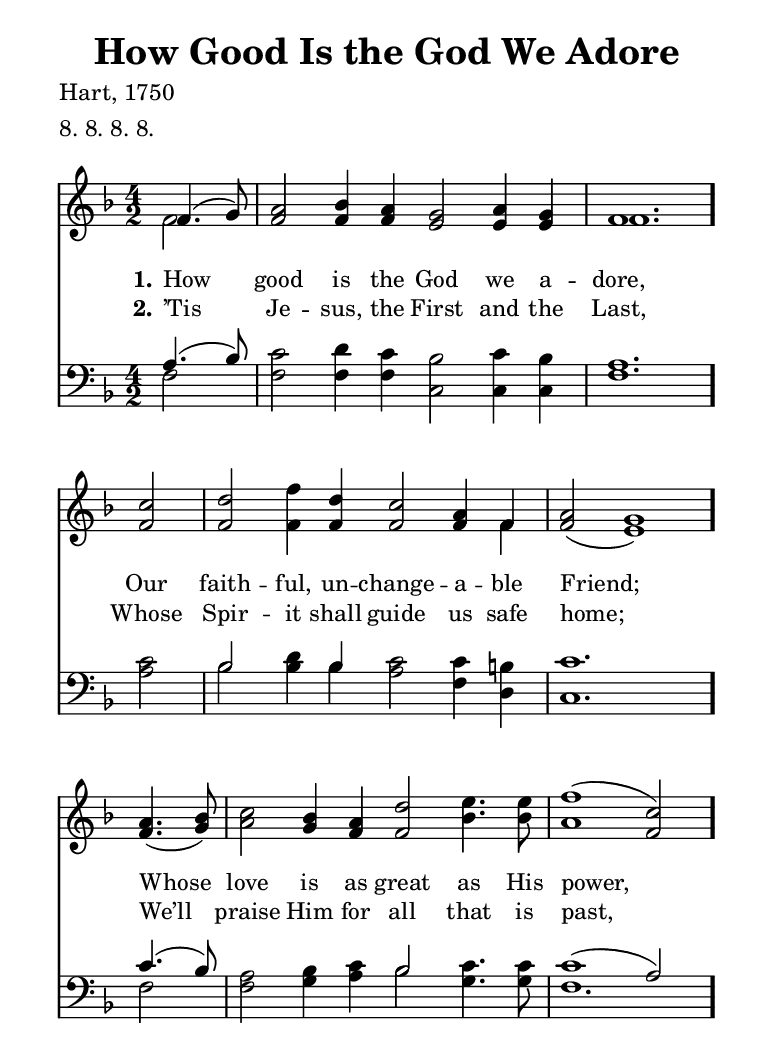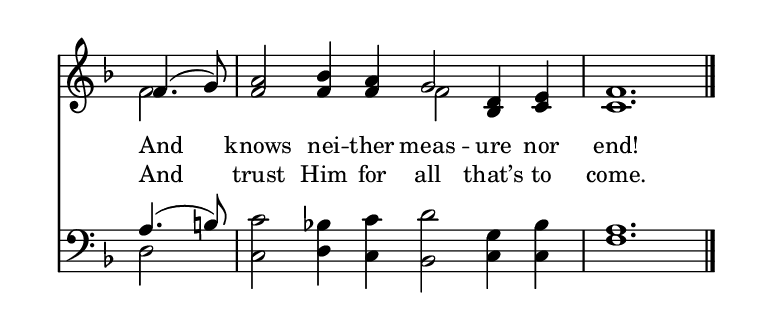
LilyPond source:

\include "common/global.ily"
\paper {
  \include "common/paper.ily"
  ragged-bottom = ##t
  systems-per-page = #(cond (is-eogsized 1) (#t #f))
  page-count = #(cond (is-eogsized 2) (#t #f))
}

\header{
  hymnnumber = "216"
  title = "How Good Is the God We Adore"
  tunename = "Elland"
  meter = "8. 8. 8. 8."
  poet = "Hart, 1750"
  composer = ""
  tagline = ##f
}

global = {
  \include "common/overrides.ily"
  \override Staff.TimeSignature.style = #'numbered
  \time 4/2
  \override Score.MetronomeMark.transparent = ##t % hide all fermata changes too
  \tempo 2=80
  \key f \major
  \partial 2
  \autoBeamOff
}

notesSoprano = {
\global
\relative c' {

  f4.( g8) a2 bes4 a g2 a4 g | f1.
  c'2 | d f4 d c2 a4 f | a2( g1)
  a4.( bes8) | c2 bes4 a d2 e4. e8 | f1( c2)
  f,4.( g8) | a2 bes4 a g2 d4 e | f1.

  \bar "|."

}
}

notesAlto = {
\global
\relative e' {

  f2 | f f4 f e2 e4 e | f1.
  f2 | f f4 f f2 f4 f | f2( e1)
  f4.( g8) | a2 g4  f f2 bes4. bes8 | a1( f2)
  f2 | f f4 f f2 bes,4 c | c1.

}
}

notesTenor = {
\global
\relative a {

  a4.( bes8) | c2 d4 c bes2 c4 bes | a1.
  c2 | bes d4 bes c2 c4 b | c1.
  c4.( bes8) | a2 bes4 c bes2 c4. c8 | c1( a2)
  a4.( b8) | c2 bes!4 c d2 g,4 bes | a1.

}
}

notesBass = {
\global
\relative f {

  f2 | f f4 f c2 c4 c | f1.
  a2 | bes2 bes4 bes a2 f4 d | c1.
  f2 | f g4 a bes2 g4. g8 | f1.
  d2 | c d4 c bes2 c4 c | f1.

}
}

wordsA = \lyricmode {
\set stanza = "1."

How good is the God we a -- dore, \bar "."
Our faith -- ful, un -- change -- a -- ble Friend; \bar "."
Whose love is as great as His power, \bar "."
And knows nei -- ther meas -- ure nor end! \bar "."

}

wordsB = \lyricmode {
\set stanza = "2."

’Tis Je -- sus, the First and the Last,
Whose Spir -- it shall guide us safe home;
We’ll praise Him for all that is past,
And trust Him for all that’s to come.

}

\score {
  \context ChoirStaff <<
    \context Staff = upper <<
      \set Staff.autoBeaming = ##f
      \set ChoirStaff.systemStartDelimiter = #'SystemStartBar
      \set ChoirStaff.printPartCombineTexts = ##f
      \partcombine #'(2 . 11) \notesSoprano \notesAlto
      \context NullVoice = sopranos { \voiceOne << \notesSoprano >> }
      \context Lyrics = one   \lyricsto sopranos \wordsA
      \context Lyrics = two   \lyricsto sopranos \wordsB
    >>
    \context Staff = men <<
      \set Staff.autoBeaming = ##f
      \clef bass
      \set ChoirStaff.printPartCombineTexts = ##f
      \partcombine #'(2 . 11) \notesTenor \notesBass
    >>
  >>
  \layout {
    \include "common/layout.ily"
  }
  \midi{
    \include "common/midi.ily"
  }
}

\version "2.19.49"  % necessary for upgrading to future LilyPond versions.

% vi:set et ts=2 sw=2 ai nocindent syntax=lilypond:
